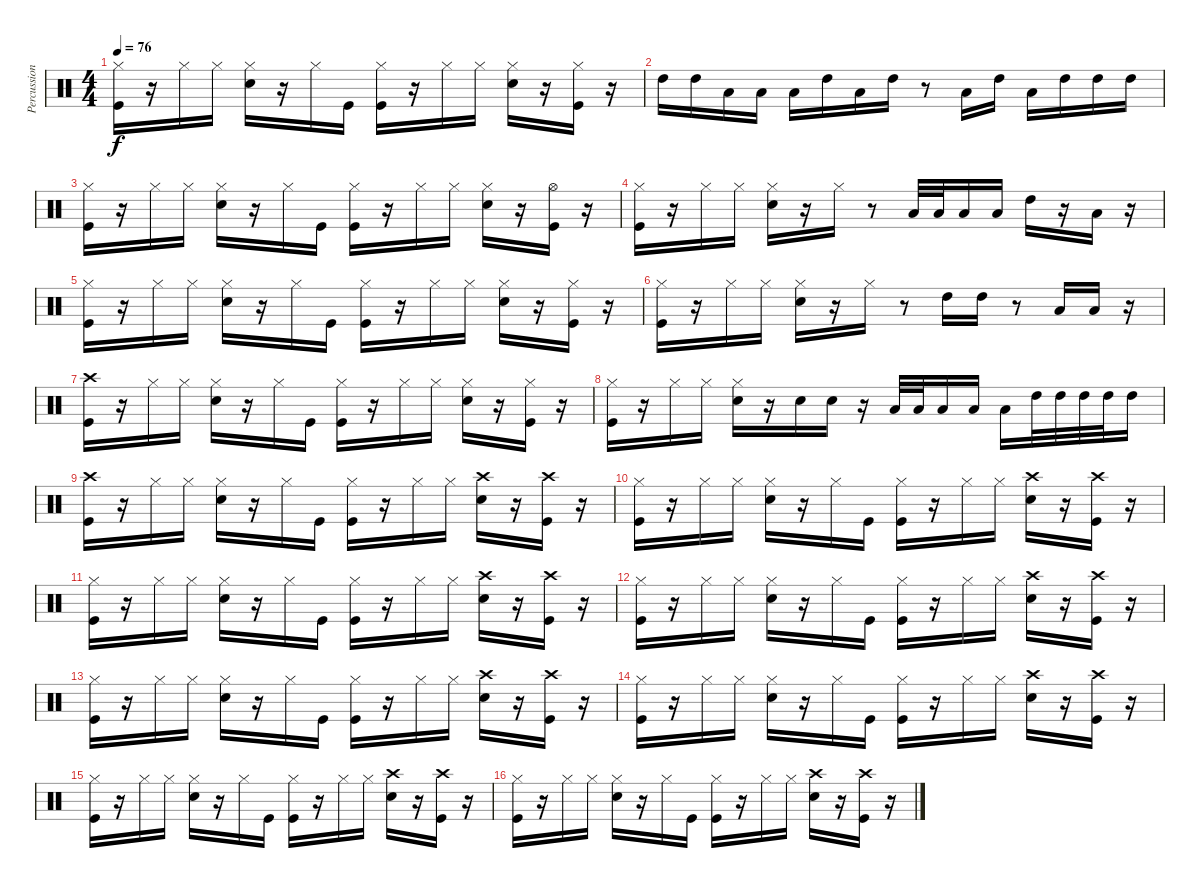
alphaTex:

\track ("Percussions" "Percussion") {instrument percussion}
\staff {score}
\articulation defaults
\ts (4 4)
\tempo 76
\clef neutral
\ks c
("Kick (hit)" "Hi-Hat (closed)").16{dy f} r.16 "Hi-Hat (closed)".16 "Hi-Hat (closed)".16 ("Snare (hit) 2" "Hi-Hat (closed)").16 r.16 "Hi-Hat (closed)".16 "Kick (hit)".16 ("Kick (hit)" "Hi-Hat (closed)").16 r.16 "Hi-Hat (closed)".16 "Hi-Hat (closed)".16 ("Snare (hit) 2" "Hi-Hat (closed)").16 r.16 ("Kick (hit)" "Hi-Hat (closed)").16 r.16 |
"High Tom (hit)".16 "High Tom (hit)".16 "Low Tom (hit)".16 "Low Floor Tom (hit)".16 "Low Floor Tom (hit)".16 "High Tom (hit)".16 "Low Floor Tom (hit)".16 "High Tom (hit)".16 r.8 "Low Floor Tom (hit)".16 "High Tom (hit)".16 "Low Floor Tom (hit)".16 "High Tom (hit)".16 "High Tom (hit)".16 "High Tom (hit)".16 |
("Kick (hit)" "Hi-Hat (closed)").16 r.16 "Hi-Hat (closed)".16 "Hi-Hat (closed)".16 ("Snare (hit) 2" "Hi-Hat (closed)").16 r.16 "Hi-Hat (closed)".16 "Kick (hit)".16 ("Kick (hit)" "Hi-Hat (closed)").16 r.16 "Hi-Hat (closed)".16 "Hi-Hat (closed)".16 ("Snare (hit) 2" "Hi-Hat (closed)").16 r.16 ("Kick (hit)" "Hi-Hat (open)").16 r.16 |
("Kick (hit)" "Hi-Hat (closed)").16 r.16 "Hi-Hat (closed)".16 "Hi-Hat (closed)".16 ("Snare (hit) 2" "Hi-Hat (closed)").16 r.16 "Hi-Hat (closed)".16 r.8 "Low Floor Tom (hit)".32 "Low Floor Tom (hit)".32 "Low Floor Tom (hit)".16 "Low Floor Tom (hit)".16 "High Tom (hit)".16 r.16 "Low Floor Tom (hit)".16 r.16 |
("Kick (hit)" "Hi-Hat (closed)").16 r.16 "Hi-Hat (closed)".16 "Hi-Hat (closed)".16 ("Snare (hit) 2" "Hi-Hat (closed)").16 r.16 "Hi-Hat (closed)".16 "Kick (hit)".16 ("Kick (hit)" "Hi-Hat (closed)").16 r.16 "Hi-Hat (closed)".16 "Hi-Hat (closed)".16 ("Snare (hit) 2" "Hi-Hat (closed)").16 r.16 ("Kick (hit)" "Hi-Hat (closed)").16 r.16 |
("Kick (hit)" "Hi-Hat (closed)").16 r.16 "Hi-Hat (closed)".16 "Hi-Hat (closed)".16 ("Snare (hit) 2" "Hi-Hat (closed)").16 r.16 "Hi-Hat (closed)".16 r.8 "High Tom (hit)".16 "High Tom (hit)".16 r.8 "Low Floor Tom (hit)".16 "Low Floor Tom (hit)".16 r.16 |
("Kick (hit)" "Crash high (hit)").16 r.16 "Hi-Hat (closed)".16 "Hi-Hat (closed)".16 ("Snare (hit) 2" "Hi-Hat (closed)").16 r.16 "Hi-Hat (closed)".16 "Kick (hit)".16 ("Kick (hit)" "Hi-Hat (closed)").16 r.16 "Hi-Hat (closed)".16 "Hi-Hat (closed)".16 ("Snare (hit) 2" "Hi-Hat (closed)").16 r.16 ("Kick (hit)" "Hi-Hat (closed)").16 r.16 |
("Kick (hit)" "Hi-Hat (closed)").16 r.16 "Hi-Hat (closed)".16 "Hi-Hat (closed)".16 ("Snare (hit) 2" "Hi-Hat (closed)").16 r.16 "Snare (hit) 2".16 "Snare (hit) 2".16 r.16 "Low Floor Tom (hit)".32 "Low Floor Tom (hit)".32 "Low Floor Tom (hit)".16 "Low Floor Tom (hit)".16 "Low Floor Tom (hit)".16 "High Tom (hit)".32 "High Tom (hit)".32 "High Tom (hit)".32 "High Tom (hit)".32 "High Tom (hit)".16 |
("Kick (hit)" "Crash high (hit)").16 r.16 "Hi-Hat (closed)".16 "Hi-Hat (closed)".16 ("Snare (hit) 2" "Hi-Hat (closed)").16 r.16 "Hi-Hat (closed)".16 "Kick (hit)".16 ("Kick (hit)" "Hi-Hat (closed)").16 r.16 "Hi-Hat (closed)".16 "Hi-Hat (closed)".16 ("Crash high (hit)" "Snare (hit) 2").16 r.16 ("Kick (hit)" "Crash high (hit)").16 r.16 |
("Kick (hit)" "Hi-Hat (closed)").16 r.16 "Hi-Hat (closed)".16 "Hi-Hat (closed)".16 ("Snare (hit) 2" "Hi-Hat (closed)").16 r.16 "Hi-Hat (closed)".16 "Kick (hit)".16 ("Kick (hit)" "Hi-Hat (closed)").16 r.16 "Hi-Hat (closed)".16 "Hi-Hat (closed)".16 ("Crash high (hit)" "Snare (hit) 2").16 r.16 ("Kick (hit)" "Crash high (hit)").16 r.16 |
("Kick (hit)" "Hi-Hat (closed)").16 r.16 "Hi-Hat (closed)".16 "Hi-Hat (closed)".16 ("Snare (hit) 2" "Hi-Hat (closed)").16 r.16 "Hi-Hat (closed)".16 "Kick (hit)".16 ("Kick (hit)" "Hi-Hat (closed)").16 r.16 "Hi-Hat (closed)".16 "Hi-Hat (closed)".16 ("Crash high (hit)" "Snare (hit) 2").16 r.16 ("Kick (hit)" "Crash high (hit)").16 r.16 |
("Kick (hit)" "Hi-Hat (closed)").16 r.16 "Hi-Hat (closed)".16 "Hi-Hat (closed)".16 ("Snare (hit) 2" "Hi-Hat (closed)").16 r.16 "Hi-Hat (closed)".16 "Kick (hit)".16 ("Kick (hit)" "Hi-Hat (closed)").16 r.16 "Hi-Hat (closed)".16 "Hi-Hat (closed)".16 ("Crash high (hit)" "Snare (hit) 2").16 r.16 ("Kick (hit)" "Crash high (hit)").16 r.16 |
("Kick (hit)" "Hi-Hat (closed)").16 r.16 "Hi-Hat (closed)".16 "Hi-Hat (closed)".16 ("Snare (hit) 2" "Hi-Hat (closed)").16 r.16 "Hi-Hat (closed)".16 "Kick (hit)".16 ("Kick (hit)" "Hi-Hat (closed)").16 r.16 "Hi-Hat (closed)".16 "Hi-Hat (closed)".16 ("Crash high (hit)" "Snare (hit) 2").16 r.16 ("Kick (hit)" "Crash high (hit)").16 r.16 |
("Kick (hit)" "Hi-Hat (closed)").16 r.16 "Hi-Hat (closed)".16 "Hi-Hat (closed)".16 ("Snare (hit) 2" "Hi-Hat (closed)").16 r.16 "Hi-Hat (closed)".16 "Kick (hit)".16 ("Kick (hit)" "Hi-Hat (closed)").16 r.16 "Hi-Hat (closed)".16 "Hi-Hat (closed)".16 ("Crash high (hit)" "Snare (hit) 2").16 r.16 ("Kick (hit)" "Crash high (hit)").16 r.16 |
("Kick (hit)" "Hi-Hat (closed)").16 r.16 "Hi-Hat (closed)".16 "Hi-Hat (closed)".16 ("Snare (hit) 2" "Hi-Hat (closed)").16 r.16 "Hi-Hat (closed)".16 "Kick (hit)".16 ("Kick (hit)" "Hi-Hat (closed)").16 r.16 "Hi-Hat (closed)".16 "Hi-Hat (closed)".16 ("Crash high (hit)" "Snare (hit) 2").16 r.16 ("Kick (hit)" "Crash high (hit)").16 r.16 |
("Kick (hit)" "Hi-Hat (closed)").16 r.16 "Hi-Hat (closed)".16 "Hi-Hat (closed)".16 ("Snare (hit) 2" "Hi-Hat (closed)").16 r.16 "Hi-Hat (closed)".16 "Kick (hit)".16 ("Kick (hit)" "Hi-Hat (closed)").16 r.16 "Hi-Hat (closed)".16 "Hi-Hat (closed)".16 ("Crash high (hit)" "Snare (hit) 2").16 r.16 ("Kick (hit)" "Crash high (hit)").16 r.16
